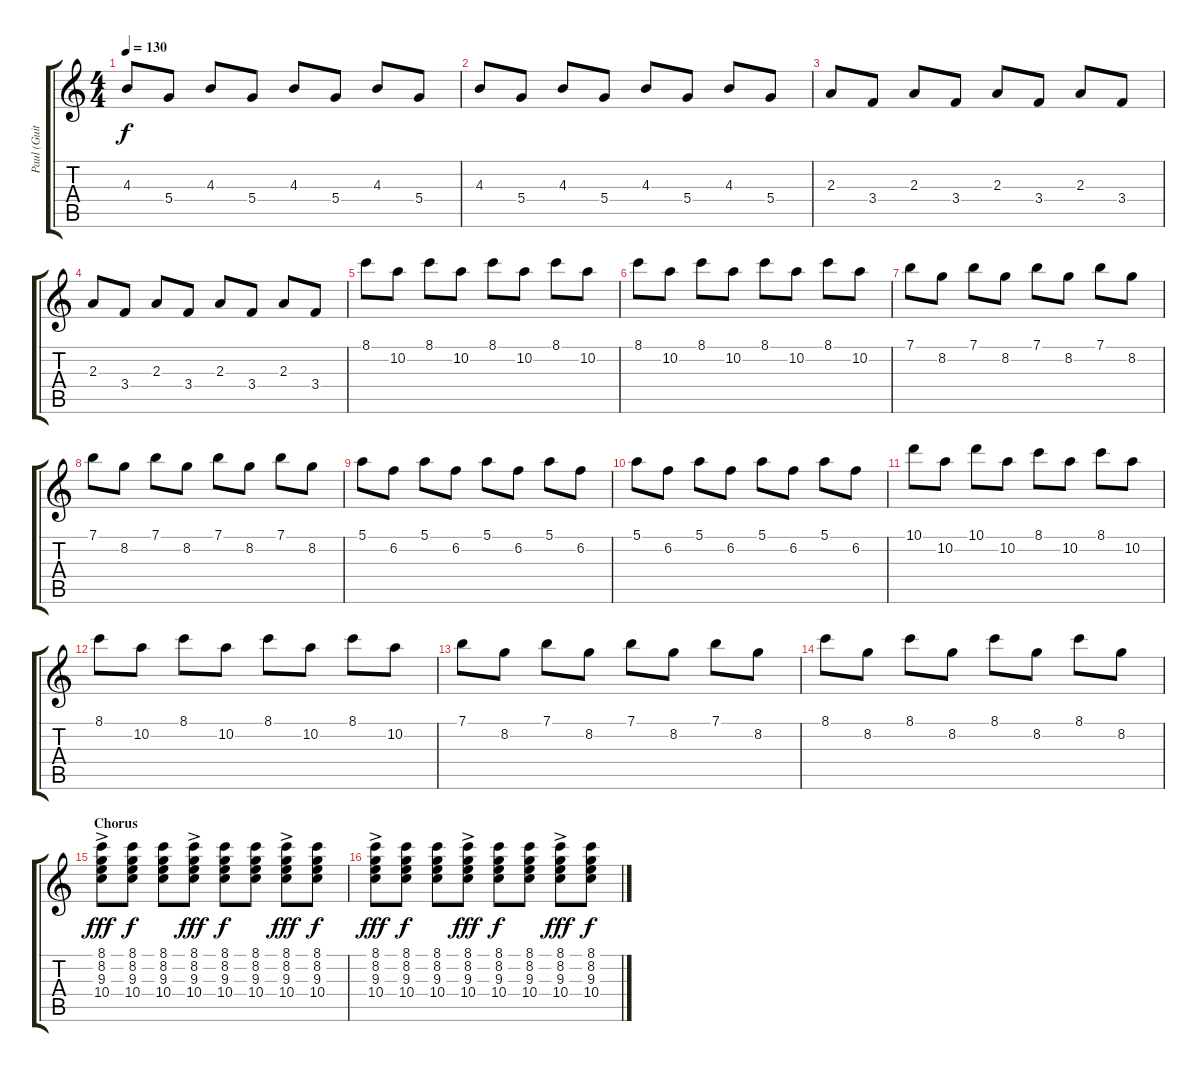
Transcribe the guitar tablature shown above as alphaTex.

\track ("Paul (Guitar)" "Paul (Guit") {instrument overdrivenguitar}
\staff {score tabs}
\tuning (E4 B3 G3 D3 A2 E2) {hide}
\ts (4 4)
\tempo 130
\clef g2
\ks c
4.3.8{dy f} 5.4.8 4.3.8 5.4.8 4.3.8 5.4.8 4.3.8 5.4.8 |
4.3.8 5.4.8 4.3.8 5.4.8 4.3.8 5.4.8 4.3.8 5.4.8 |
2.3.8 3.4.8 2.3.8 3.4.8 2.3.8 3.4.8 2.3.8 3.4.8 |
2.3.8 3.4.8 2.3.8 3.4.8 2.3.8 3.4.8 2.3.8 3.4.8 |
8.1.8{volume 16} 10.2.8 8.1.8 10.2.8 8.1.8 10.2.8 8.1.8 10.2.8 |
8.1.8 10.2.8 8.1.8 10.2.8 8.1.8 10.2.8 8.1.8 10.2.8 |
7.1.8 8.2.8 7.1.8 8.2.8 7.1.8 8.2.8 7.1.8 8.2.8 |
7.1.8 8.2.8 7.1.8 8.2.8 7.1.8 8.2.8 7.1.8 8.2.8 |
5.1.8 6.2.8 5.1.8 6.2.8 5.1.8 6.2.8 5.1.8 6.2.8 |
5.1.8 6.2.8 5.1.8 6.2.8 5.1.8 6.2.8 5.1.8 6.2.8 |
10.1.8 10.2.8 10.1.8 10.2.8 8.1.8 10.2.8 8.1.8 10.2.8 |
8.1.8 10.2.8 8.1.8 10.2.8 8.1.8 10.2.8 8.1.8 10.2.8 |
7.1.8 8.2.8 7.1.8 8.2.8 7.1.8 8.2.8 7.1.8 8.2.8 |
8.1.8 8.2.8 8.1.8 8.2.8 8.1.8 8.2.8 8.1.8 8.2.8 |
\section ("" "Chorus")
(8.1{ac} 8.2 9.3 10.4).8{dy fff} (8.1 8.2 9.3 10.4).8{dy f} (8.1 8.2 9.3 10.4).8 (8.1{ac} 8.2 9.3 10.4).8{dy fff} (8.1 8.2 9.3 10.4).8{dy f} (8.1 8.2 9.3 10.4).8 (8.1{ac} 8.2 9.3 10.4).8{dy fff} (8.1 8.2 9.3 10.4).8{dy f} |
(8.1{ac} 8.2 9.3 10.4).8{dy fff} (8.1 8.2 9.3 10.4).8{dy f} (8.1 8.2 9.3 10.4).8 (8.1{ac} 8.2 9.3 10.4).8{dy fff} (8.1 8.2 9.3 10.4).8{dy f} (8.1 8.2 9.3 10.4).8 (8.1{ac} 8.2 9.3 10.4).8{dy fff} (8.1 8.2 9.3 10.4).8{dy f}
